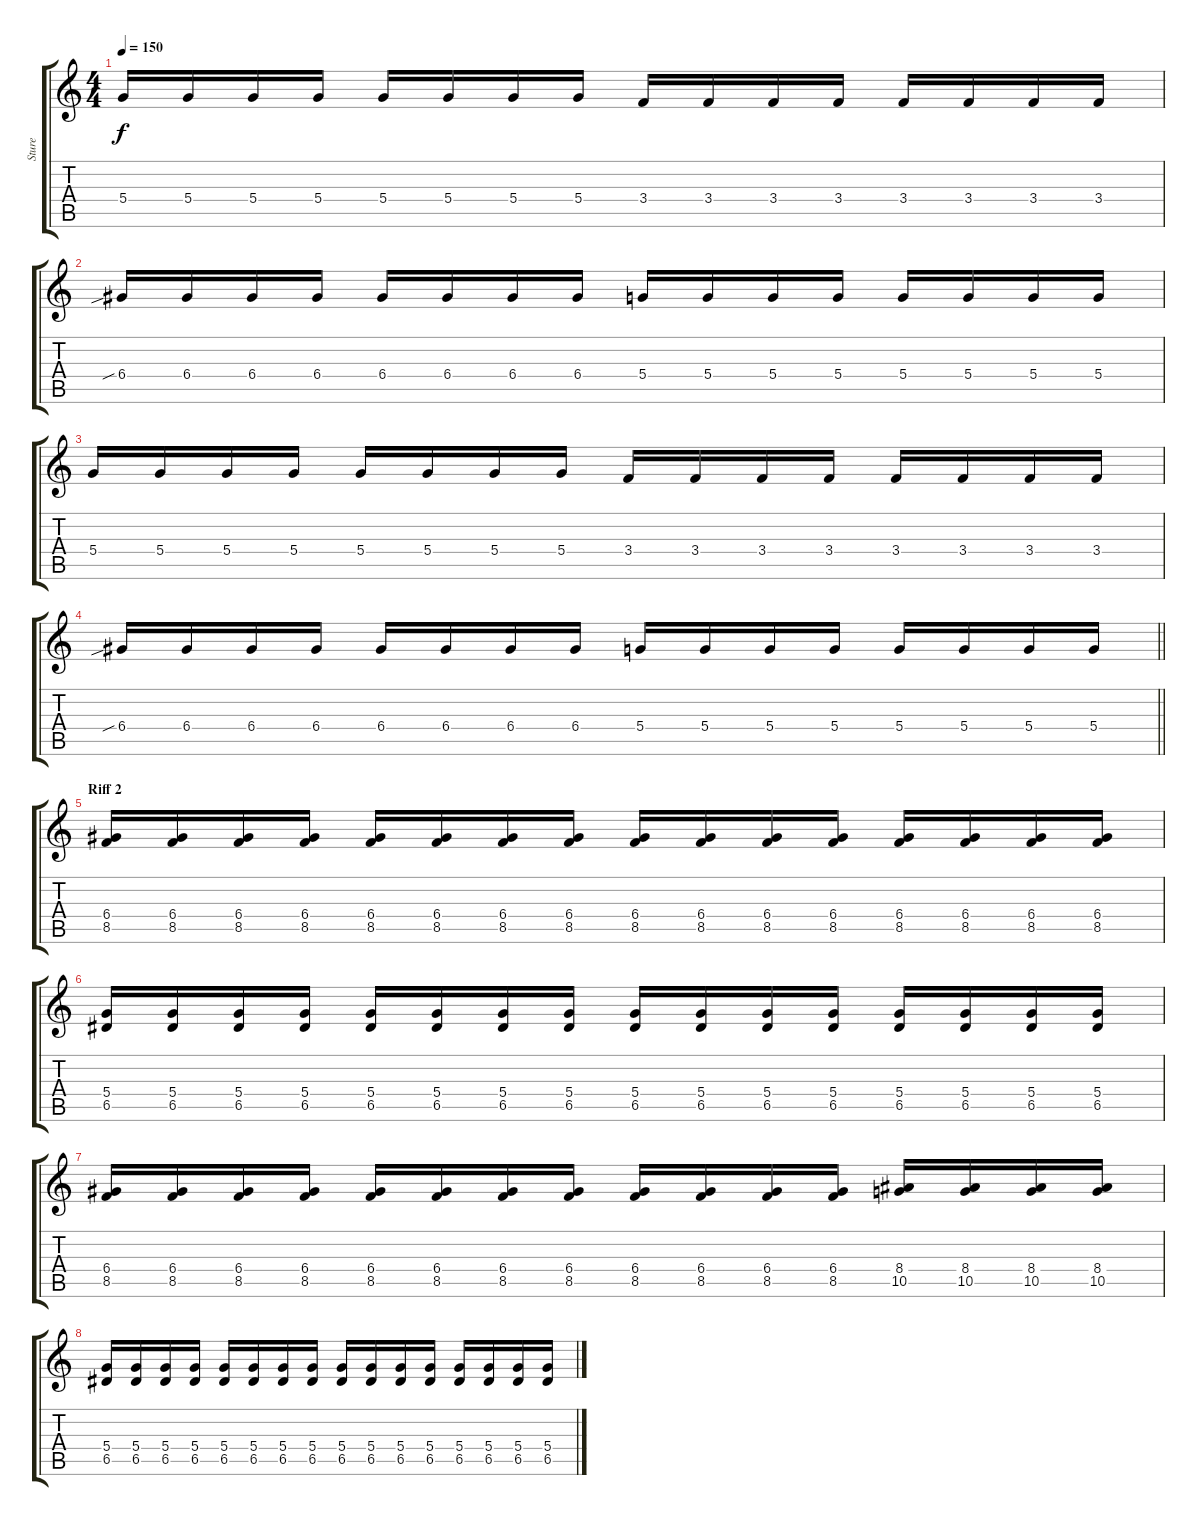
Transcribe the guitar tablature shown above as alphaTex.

\track ("Sture" "Sture") {instrument overdrivenguitar}
\staff {score tabs}
\tuning (E4 B3 G3 D3 A2 E2) {hide}
\ts (4 4)
\tempo 150
\clef g2
\ks c
5.4.16{dy f} 5.4.16 5.4.16 5.4.16 5.4.16 5.4.16 5.4.16 5.4.16 3.4.16 3.4.16 3.4.16 3.4.16 3.4.16 3.4.16 3.4.16 3.4.16 |
6.4{sib}.16 6.4.16 6.4.16 6.4.16 6.4.16 6.4.16 6.4.16 6.4.16 5.4.16 5.4.16 5.4.16 5.4.16 5.4.16 5.4.16 5.4.16 5.4.16 |
5.4.16 5.4.16 5.4.16 5.4.16 5.4.16 5.4.16 5.4.16 5.4.16 3.4.16 3.4.16 3.4.16 3.4.16 3.4.16 3.4.16 3.4.16 3.4.16 |
\barLineRight lightlight
6.4{sib}.16 6.4.16 6.4.16 6.4.16 6.4.16 6.4.16 6.4.16 6.4.16 5.4.16 5.4.16 5.4.16 5.4.16 5.4.16 5.4.16 5.4.16 5.4.16 |
\section ("" "Riff 2")
(6.4 8.5).16 (6.4 8.5).16 (6.4 8.5).16 (6.4 8.5).16 (6.4 8.5).16 (6.4 8.5).16 (6.4 8.5).16 (6.4 8.5).16 (6.4 8.5).16 (6.4 8.5).16 (6.4 8.5).16 (6.4 8.5).16 (6.4 8.5).16 (6.4 8.5).16 (6.4 8.5).16 (6.4 8.5).16 |
(5.4 6.5).16 (5.4 6.5).16 (5.4 6.5).16 (5.4 6.5).16 (5.4 6.5).16 (5.4 6.5).16 (5.4 6.5).16 (5.4 6.5).16 (5.4 6.5).16 (5.4 6.5).16 (5.4 6.5).16 (5.4 6.5).16 (5.4 6.5).16 (5.4 6.5).16 (5.4 6.5).16 (5.4 6.5).16 |
(6.4 8.5).16 (6.4 8.5).16 (6.4 8.5).16 (6.4 8.5).16 (6.4 8.5).16 (6.4 8.5).16 (6.4 8.5).16 (6.4 8.5).16 (6.4 8.5).16 (6.4 8.5).16 (6.4 8.5).16 (6.4 8.5).16 (8.4 10.5).16 (8.4 10.5).16 (8.4 10.5).16 (8.4 10.5).16 |
(5.4 6.5).16 (5.4 6.5).16 (5.4 6.5).16 (5.4 6.5).16 (5.4 6.5).16 (5.4 6.5).16 (5.4 6.5).16 (5.4 6.5).16 (5.4 6.5).16 (5.4 6.5).16 (5.4 6.5).16 (5.4 6.5).16 (5.4 6.5).16 (5.4 6.5).16 (5.4 6.5).16 (5.4 6.5).16
